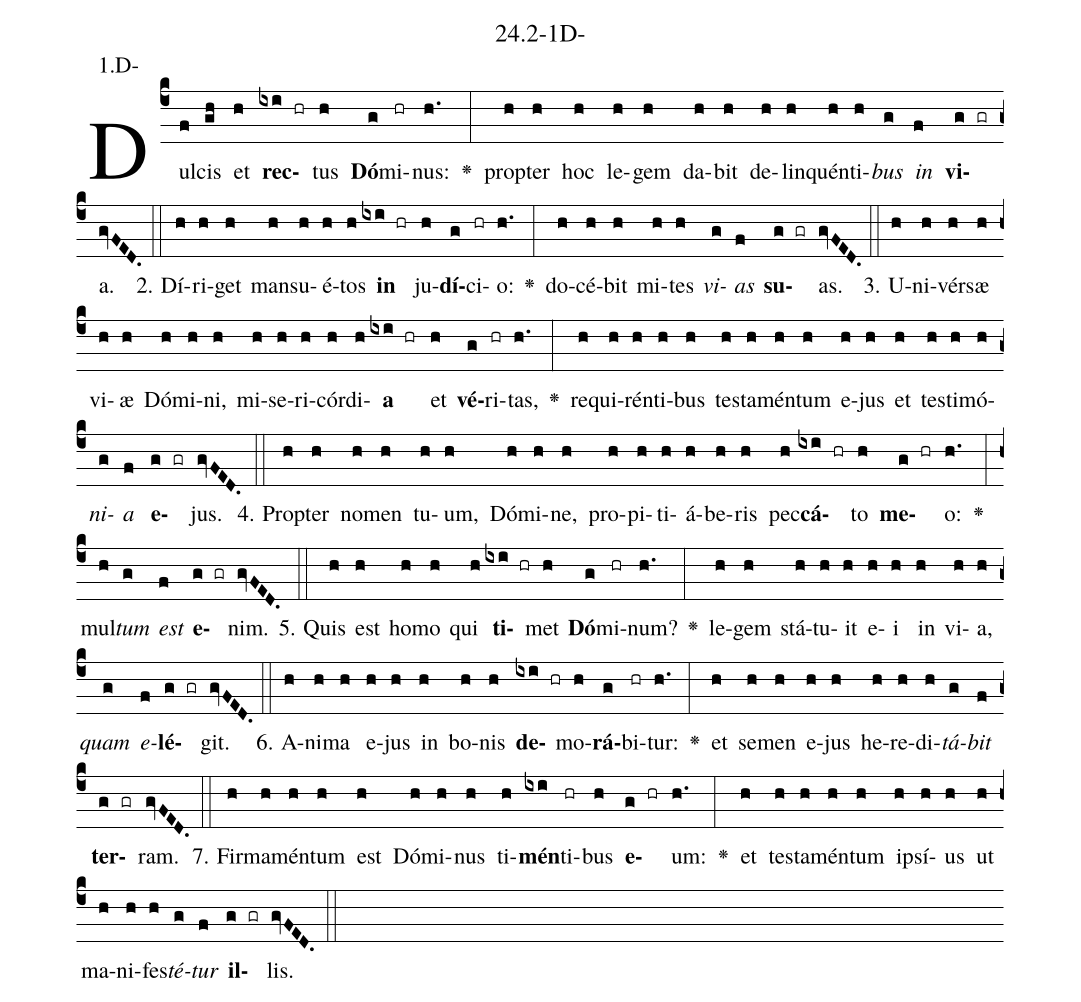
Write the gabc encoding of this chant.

name: 24.2-1D-;
annotation: 1.D-;
%%
(c4)Dul(f)cis(gh) et(h) <b>rec</b>(ixi hr)tus(h) <b>Dó</b>(g)mi(hr)nus:(h.) <v>\greheightstar</v>(:) prop(h)ter(h) hoc(h) le(h)gem(h) da(h)bit(h) de(h)lin(h)quén(h)ti(h)<i>bus</i>(g) <i>in</i>(f) <b>vi</b>(g gr)a.(gvFED.) (::)
2. Dí(h)ri(h)get(h) man(h)su(h)é(h)tos(h) <b>in</b>(ixi hr) ju(h)<b>dí</b>(g)ci(hr)o:(h.) <v>\greheightstar</v>(:) do(h)cé(h)bit(h) mi(h)tes(h) <i>vi</i>(g)<i>as</i>(f) <b>su</b>(g gr)as.(gvFED.) (::)
3. U(h)ni(h)vér(h)sæ(h) vi(h)æ(h) Dó(h)mi(h)ni,(h) mi(h)se(h)ri(h)cór(h)di(h)<b>a</b>(ixi hr) et(h) <b>vé</b>(g)ri(hr)tas,(h.) <v>\greheightstar</v>(:) re(h)qui(h)rén(h)ti(h)bus(h) tes(h)ta(h)mén(h)tum(h) e(h)jus(h) et(h) tes(h)ti(h)mó(h)<i>ni</i>(g)<i>a</i>(f) <b>e</b>(g gr)jus.(gvFED.) (::)
4. Prop(h)ter(h) no(h)men(h) tu(h)um,(h) Dó(h)mi(h)ne,(h) pro(h)pi(h)ti(h)á(h)be(h)ris(h) pec(h)<b>cá</b>(ixi hr)to(h) <b>me</b>(g hr)o:(h.) <v>\greheightstar</v>(:) mul(h)<i>tum</i>(g) <i>est</i>(f) <b>e</b>(g gr)nim.(gvFED.) (::)
5. Quis(h) est(h) ho(h)mo(h) qui(h) <b>ti</b>(ixi hr)met(h) <b>Dó</b>(g)mi(hr)num?(h.) <v>\greheightstar</v>(:) le(h)gem(h) stá(h)tu(h)it(h) e(h)i(h) in(h) vi(h)a,(h) <i>quam</i>(g) <i>e</i>(f)<b>lé</b>(g gr)git.(gvFED.) (::)
6. A(h)ni(h)ma(h) e(h)jus(h) in(h) bo(h)nis(h) <b>de</b>(ixi hr)mo(h)<b>rá</b>(g)bi(hr)tur:(h.) <v>\greheightstar</v>(:) et(h) se(h)men(h) e(h)jus(h) he(h)re(h)di(h)<i>tá</i>(g)<i>bit</i>(f) <b>ter</b>(g gr)ram.(gvFED.) (::)
7. Fir(h)ma(h)mén(h)tum(h) est(h) Dó(h)mi(h)nus(h) ti(h)<b>mén</b>(ixi)ti(hr)bus(h) <b>e</b>(g hr)um:(h.) <v>\greheightstar</v>(:) et(h) tes(h)ta(h)mén(h)tum(h) ip(h)sí(h)us(h) ut(h) ma(h)ni(h)fes(h)<i>té</i>(g)<i>tur</i>(f) <b>il</b>(g gr)lis.(gvFED.) (::)
